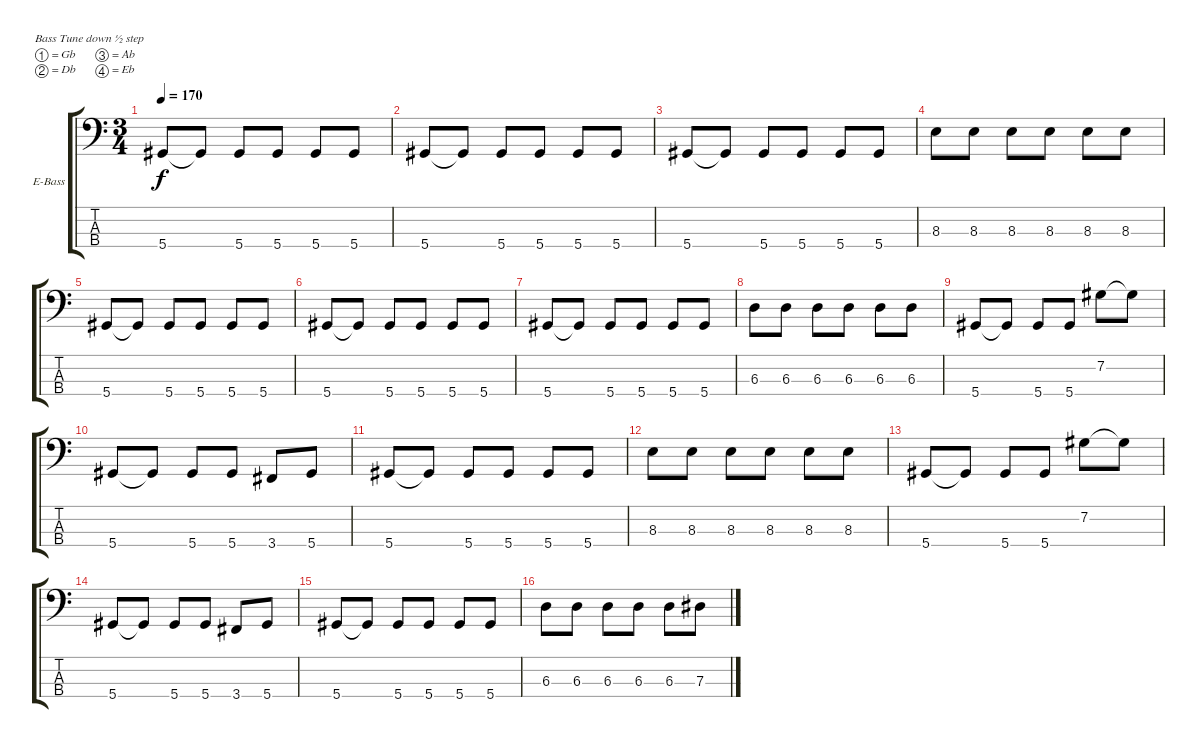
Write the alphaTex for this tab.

\bracketExtendMode groupsimilarinstruments
\firstSystemTrackNameOrientation horizontal
\otherSystemsTrackNameOrientation horizontal
\track ("Kristian - Bass" "E-Bass") {instrument electricbassfinger}
\staff {score tabs}
\tuning (Gb2 Db2 Ab1 Eb1)
\ts (3 4)
\tempo 170
\clef f4
\ks c
5.4.8{dy f instrument electricbassfinger} 5.4{t}.8 5.4.8 5.4.8 5.4.8 5.4.8 |
5.4.8 5.4{t}.8 5.4.8 5.4.8 5.4.8 5.4.8 |
5.4.8 5.4{t}.8 5.4.8 5.4.8 5.4.8 5.4.8 |
8.3.8 8.3.8 8.3.8 8.3.8 8.3.8 8.3.8 |
5.4.8 5.4{t}.8 5.4.8 5.4.8 5.4.8 5.4.8 |
5.4.8 5.4{t}.8 5.4.8 5.4.8 5.4.8 5.4.8 |
5.4.8 5.4{t}.8 5.4.8 5.4.8 5.4.8 5.4.8 |
6.3.8 6.3.8 6.3.8 6.3.8 6.3.8 6.3.8 |
5.4.8 5.4{t}.8 5.4.8 5.4.8 7.2.8 7.2{t}.8 |
5.4.8 5.4{t}.8 5.4.8 5.4.8 3.4.8 5.4.8 |
5.4.8 5.4{t}.8 5.4.8 5.4.8 5.4.8 5.4.8 |
8.3.8 8.3.8 8.3.8 8.3.8 8.3.8 8.3.8 |
5.4.8 5.4{t}.8 5.4.8 5.4.8 7.2.8 7.2{t}.8 |
5.4.8 5.4{t}.8 5.4.8 5.4.8 3.4.8 5.4.8 |
5.4.8 5.4{t}.8 5.4.8 5.4.8 5.4.8 5.4.8 |
6.3.8 6.3.8 6.3.8 6.3.8 6.3.8 7.3.8
